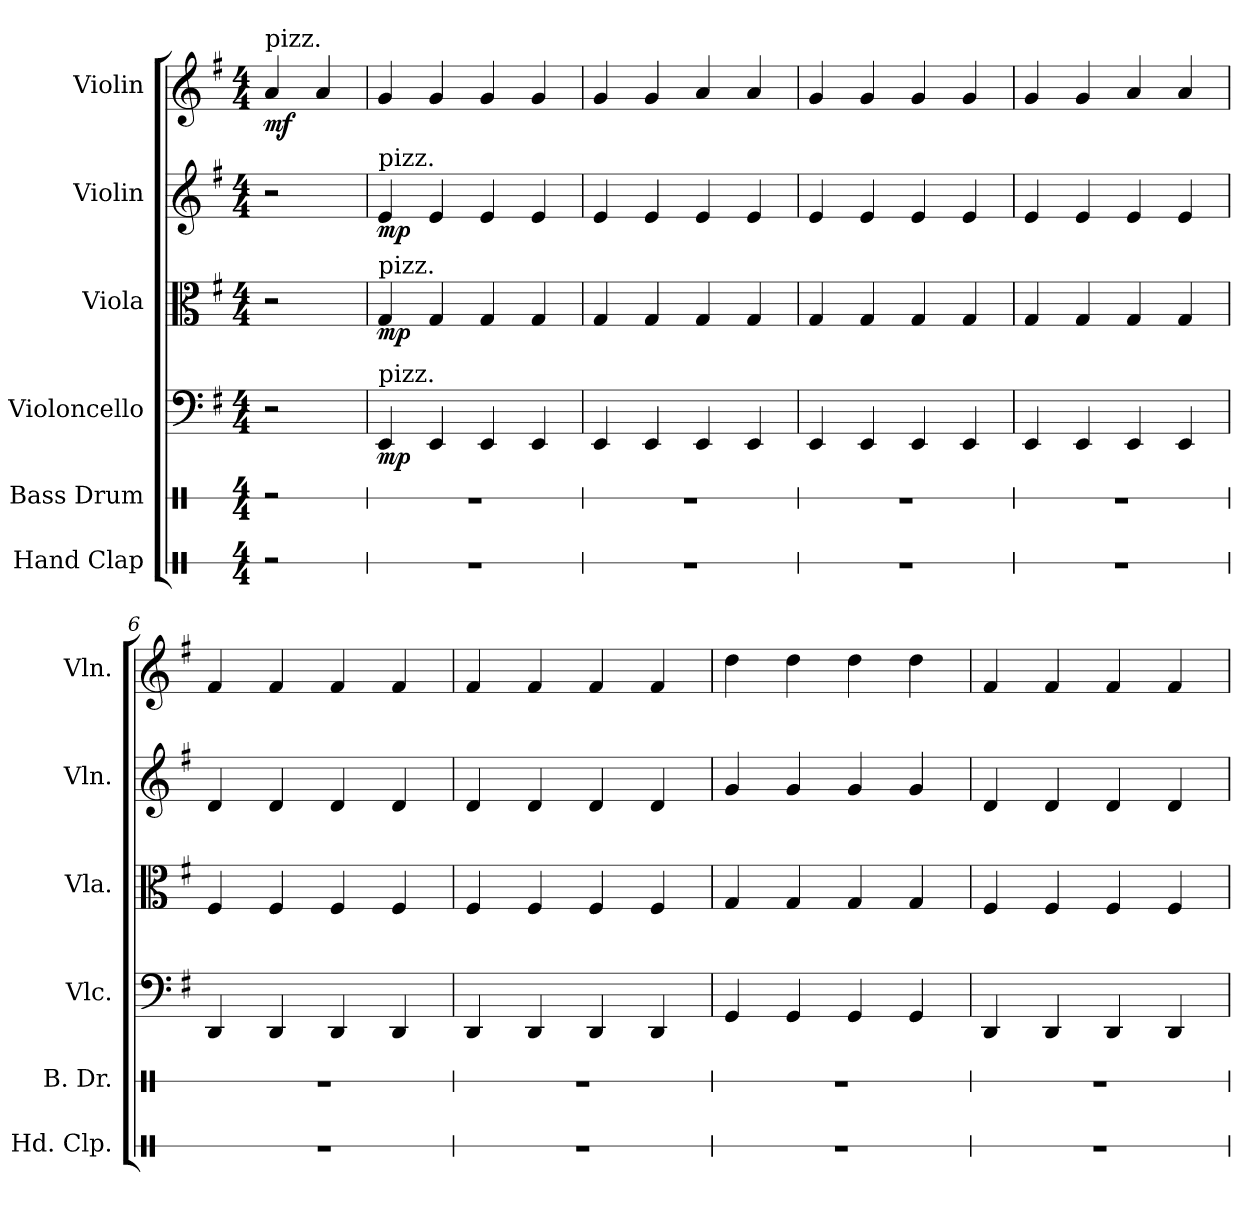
**kern	**kern	**kern	**dynam	**kern	**dynam	**kern	**dynam	**kern	**dynam
*part6	*part5	*part4	*part4	*part3	*part3	*part2	*part2	*part1	*part1
*staff6	*staff5	*staff4	*staff4	*staff3	*staff3	*staff2	*staff2	*staff1	*staff1
*I"Hand Clap	*I"Bass Drum	*I"Violoncello	*	*I"Viola	*	*I"Violin	*	*I"Violin	*
*I'Hd. Clp.	*I'B. Dr.	*I'Vlc.	*	*I'Vla.	*	*I'Vln.	*	*I'Vln.	*
*stria1	*stria1	*	*	*	*	*	*	*	*
*clefX	*clefX	*clefF4	*	*clefC3	*	*clefG2	*	*clefG2	*
*k[]	*k[]	*k[f#]	*	*k[f#]	*	*k[f#]	*	*k[f#]	*
*M4/4	*M4/4	*M4/4	*	*M4/4	*	*M4/4	*	*M4/4	*
*MM115	*MM115	*MM115	*	*MM115	*	*MM115	*	*MM115	*
=1	=1	=1	=1	=1	=1	=1	=1	=1	=1
!	!	!	!	!	!	!	!	!LO:TX:a:t=pizz.	!
!	!	!	!	!	!	!	!	!	!LO:DY:b
2r	2r	2r	.	2r	.	2r	.	4a/	mf
.	.	.	.	.	.	.	.	4a/	.
=2	=2	=2	=2	=2	=2	=2	=2	=2	=2
!	!	!	!	!	!	!LO:TX:a:t=pizz.	!	!	!
!	!	!	!	!LO:TX:a:t=pizz.	!	!	!	!	!
!	!	!LO:TX:a:t=pizz.	!	!	!	!	!	!	!
!	!	!	!LO:DY:b	!	!LO:DY:b	!	!LO:DY:b	!	!
1r	1r	4EE/	mp	4G/	mp	4e/	mp	4g/	.
.	.	4EE/	.	4G/	.	4e/	.	4g/	.
.	.	4EE/	.	4G/	.	4e/	.	4g/	.
.	.	4EE/	.	4G/	.	4e/	.	4g/	.
=3	=3	=3	=3	=3	=3	=3	=3	=3	=3
1r	1r	4EE/	.	4G/	.	4e/	.	4g/	.
.	.	4EE/	.	4G/	.	4e/	.	4g/	.
.	.	4EE/	.	4G/	.	4e/	.	4a/	.
.	.	4EE/	.	4G/	.	4e/	.	4a/	.
=4	=4	=4	=4	=4	=4	=4	=4	=4	=4
1r	1r	4EE/	.	4G/	.	4e/	.	4g/	.
.	.	4EE/	.	4G/	.	4e/	.	4g/	.
.	.	4EE/	.	4G/	.	4e/	.	4g/	.
.	.	4EE/	.	4G/	.	4e/	.	4g/	.
=5	=5	=5	=5	=5	=5	=5	=5	=5	=5
1r	1r	4EE/	.	4G/	.	4e/	.	4g/	.
.	.	4EE/	.	4G/	.	4e/	.	4g/	.
.	.	4EE/	.	4G/	.	4e/	.	4a/	.
.	.	4EE/	.	4G/	.	4e/	.	4a/	.
=6	=6	=6	=6	=6	=6	=6	=6	=6	=6
1r	1r	4DD/	.	4F#/	.	4d/	.	4f#/	.
.	.	4DD/	.	4F#/	.	4d/	.	4f#/	.
.	.	4DD/	.	4F#/	.	4d/	.	4f#/	.
.	.	4DD/	.	4F#/	.	4d/	.	4f#/	.
!!LO:LB:g=z
=7	=7	=7	=7	=7	=7	=7	=7	=7	=7
1r	1r	4DD/	.	4F#/	.	4d/	.	4f#/	.
.	.	4DD/	.	4F#/	.	4d/	.	4f#/	.
.	.	4DD/	.	4F#/	.	4d/	.	4f#/	.
.	.	4DD/	.	4F#/	.	4d/	.	4f#/	.
=8	=8	=8	=8	=8	=8	=8	=8	=8	=8
1r	1r	4GG/	.	4G/	.	4g/	.	4dd\	.
.	.	4GG/	.	4G/	.	4g/	.	4dd\	.
.	.	4GG/	.	4G/	.	4g/	.	4dd\	.
.	.	4GG/	.	4G/	.	4g/	.	4dd\	.
=9	=9	=9	=9	=9	=9	=9	=9	=9	=9
1r	1r	4DD/	.	4F#/	.	4d/	.	4f#/	.
.	.	4DD/	.	4F#/	.	4d/	.	4f#/	.
.	.	4DD/	.	4F#/	.	4d/	.	4f#/	.
.	.	4DD/	.	4F#/	.	4d/	.	4f#/	.
=	=	=	=	=	=	=	=	=	=
*-	*-	*-	*-	*-	*-	*-	*-	*-	*-
